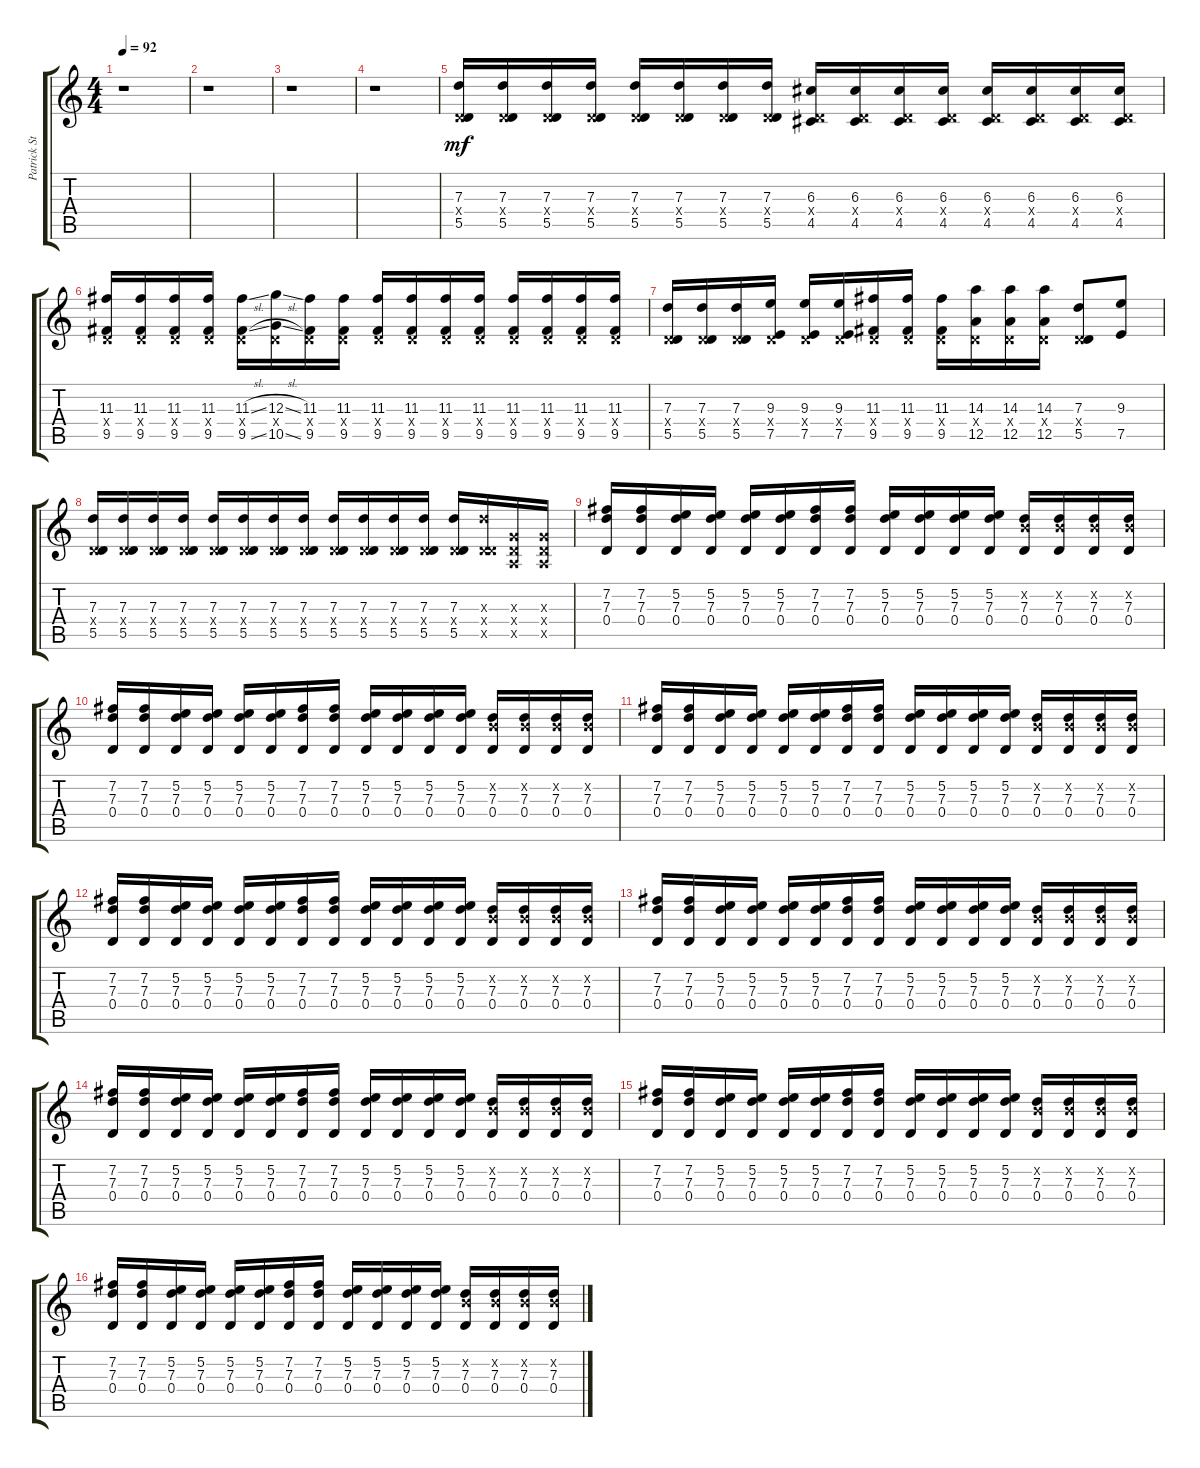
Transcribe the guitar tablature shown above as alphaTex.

\track ("Patrick Stump" "Patrick St") {instrument distortionguitar}
\staff {score tabs}
\tuning (E4 B3 G3 D3 A2 D2) {hide}
\ts (4 4)
\tempo 92
\clef g2
\ks c
r.1{dy mf} |
r.1 |
r.1 |
r.1 |
(7.3 0.4{x} 5.5).16{balance 0} (7.3 0.4{x} 5.5).16 (7.3 0.4{x} 5.5).16 (7.3 0.4{x} 5.5).16 (7.3 0.4{x} 5.5).16 (7.3 0.4{x} 5.5).16 (7.3 0.4{x} 5.5).16 (7.3 0.4{x} 5.5).16 (6.3 0.4{x} 4.5).16 (6.3 0.4{x} 4.5).16 (6.3 0.4{x} 4.5).16 (6.3 0.4{x} 4.5).16 (6.3 0.4{x} 4.5).16 (6.3 0.4{x} 4.5).16 (6.3 0.4{x} 4.5).16 (6.3 0.4{x} 4.5).16 |
(11.3 0.4{x} 9.5).16 (11.3 0.4{x} 9.5).16 (11.3 0.4{x} 9.5).16 (11.3 0.4{x} 9.5).16 (11.3{sl} 0.4{x} 9.5{sl}).16 (12.3{sl} 0.4{x} 10.5{sl}).16 (11.3 0.4{x} 9.5).16 (11.3 0.4{x} 9.5).16 (11.3 0.4{x} 9.5).16 (11.3 0.4{x} 9.5).16 (11.3 0.4{x} 9.5).16 (11.3 0.4{x} 9.5).16 (11.3 0.4{x} 9.5).16 (11.3 0.4{x} 9.5).16 (11.3 0.4{x} 9.5).16 (11.3 0.4{x} 9.5).16 |
(7.3 0.4{x} 5.5).16 (7.3 0.4{x} 5.5).16 (7.3 0.4{x} 5.5).16 (9.3 0.4{x} 7.5).16 (9.3 0.4{x} 7.5).16 (9.3 0.4{x} 7.5).16 (11.3 0.4{x} 9.5).16 (11.3 0.4{x} 9.5).16 (11.3 0.4{x} 9.5).16 (14.3 0.4{x} 12.5).16 (14.3 0.4{x} 12.5).16 (14.3 0.4{x} 12.5).16 (7.3 0.4{x} 5.5).8 (9.3 7.5).8 |
(7.3 0.4{x} 5.5).16 (7.3 0.4{x} 5.5).16 (7.3 0.4{x} 5.5).16 (7.3 0.4{x} 5.5).16 (7.3 0.4{x} 5.5).16 (7.3 0.4{x} 5.5).16 (7.3 0.4{x} 5.5).16 (7.3 0.4{x} 5.5).16 (7.3 0.4{x} 5.5).16 (7.3 0.4{x} 5.5).16 (7.3 0.4{x} 5.5).16 (7.3 0.4{x} 5.5).16 (7.3 0.4{x} 5.5).16 (7.3{x} 0.4{x} 5.5{x}).16 (0.3{x} 0.4{x} 0.5{x}).16 (0.3{x} 0.4{x} 0.5{x}).16 |
(7.2 7.3 0.4).16{balance 8} (7.2 7.3 0.4).16 (5.2 7.3 0.4).16 (5.2 7.3 0.4).16 (5.2 7.3 0.4).16 (5.2 7.3 0.4).16 (7.2 7.3 0.4).16 (7.2 7.3 0.4).16 (5.2 7.3 0.4).16 (5.2 7.3 0.4).16 (5.2 7.3 0.4).16 (5.2 7.3 0.4).16 (0.2{x} 7.3 0.4).16 (0.2{x} 7.3 0.4).16 (0.2{x} 7.3 0.4).16 (0.2{x} 7.3 0.4).16 |
(7.2 7.3 0.4).16 (7.2 7.3 0.4).16 (5.2 7.3 0.4).16 (5.2 7.3 0.4).16 (5.2 7.3 0.4).16 (5.2 7.3 0.4).16 (7.2 7.3 0.4).16 (7.2 7.3 0.4).16 (5.2 7.3 0.4).16 (5.2 7.3 0.4).16 (5.2 7.3 0.4).16 (5.2 7.3 0.4).16 (0.2{x} 7.3 0.4).16 (0.2{x} 7.3 0.4).16 (0.2{x} 7.3 0.4).16 (0.2{x} 7.3 0.4).16 |
(7.2 7.3 0.4).16 (7.2 7.3 0.4).16 (5.2 7.3 0.4).16 (5.2 7.3 0.4).16 (5.2 7.3 0.4).16 (5.2 7.3 0.4).16 (7.2 7.3 0.4).16 (7.2 7.3 0.4).16 (5.2 7.3 0.4).16 (5.2 7.3 0.4).16 (5.2 7.3 0.4).16 (5.2 7.3 0.4).16 (0.2{x} 7.3 0.4).16 (0.2{x} 7.3 0.4).16 (0.2{x} 7.3 0.4).16 (0.2{x} 7.3 0.4).16 |
(7.2 7.3 0.4).16 (7.2 7.3 0.4).16 (5.2 7.3 0.4).16 (5.2 7.3 0.4).16 (5.2 7.3 0.4).16 (5.2 7.3 0.4).16 (7.2 7.3 0.4).16 (7.2 7.3 0.4).16 (5.2 7.3 0.4).16 (5.2 7.3 0.4).16 (5.2 7.3 0.4).16 (5.2 7.3 0.4).16 (0.2{x} 7.3 0.4).16 (0.2{x} 7.3 0.4).16 (0.2{x} 7.3 0.4).16 (0.2{x} 7.3 0.4).16 |
(7.2 7.3 0.4).16 (7.2 7.3 0.4).16 (5.2 7.3 0.4).16 (5.2 7.3 0.4).16 (5.2 7.3 0.4).16 (5.2 7.3 0.4).16 (7.2 7.3 0.4).16 (7.2 7.3 0.4).16 (5.2 7.3 0.4).16 (5.2 7.3 0.4).16 (5.2 7.3 0.4).16 (5.2 7.3 0.4).16 (0.2{x} 7.3 0.4).16 (0.2{x} 7.3 0.4).16 (0.2{x} 7.3 0.4).16 (0.2{x} 7.3 0.4).16 |
(7.2 7.3 0.4).16 (7.2 7.3 0.4).16 (5.2 7.3 0.4).16 (5.2 7.3 0.4).16 (5.2 7.3 0.4).16 (5.2 7.3 0.4).16 (7.2 7.3 0.4).16 (7.2 7.3 0.4).16 (5.2 7.3 0.4).16 (5.2 7.3 0.4).16 (5.2 7.3 0.4).16 (5.2 7.3 0.4).16 (0.2{x} 7.3 0.4).16 (0.2{x} 7.3 0.4).16 (0.2{x} 7.3 0.4).16 (0.2{x} 7.3 0.4).16 |
(7.2 7.3 0.4).16 (7.2 7.3 0.4).16 (5.2 7.3 0.4).16 (5.2 7.3 0.4).16 (5.2 7.3 0.4).16 (5.2 7.3 0.4).16 (7.2 7.3 0.4).16 (7.2 7.3 0.4).16 (5.2 7.3 0.4).16 (5.2 7.3 0.4).16 (5.2 7.3 0.4).16 (5.2 7.3 0.4).16 (0.2{x} 7.3 0.4).16 (0.2{x} 7.3 0.4).16 (0.2{x} 7.3 0.4).16 (0.2{x} 7.3 0.4).16 |
(7.2 7.3 0.4).16 (7.2 7.3 0.4).16 (5.2 7.3 0.4).16 (5.2 7.3 0.4).16 (5.2 7.3 0.4).16 (5.2 7.3 0.4).16 (7.2 7.3 0.4).16 (7.2 7.3 0.4).16 (5.2 7.3 0.4).16 (5.2 7.3 0.4).16 (5.2 7.3 0.4).16 (5.2 7.3 0.4).16 (0.2{x} 7.3 0.4).16 (0.2{x} 7.3 0.4).16 (0.2{x} 7.3 0.4).16 (0.2{x} 7.3 0.4).16
